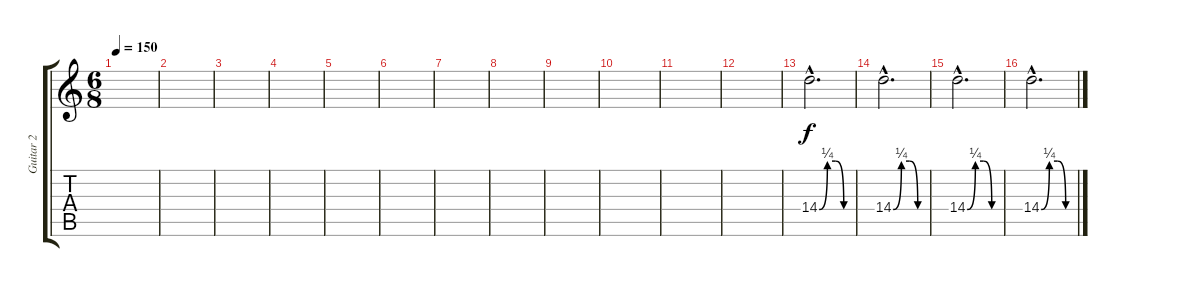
\track ("Guitar 2" "Guitar 2") {instrument distortionguitar}
\staff {score tabs}
\tuning (D4 A3 F3 C3 G2 C2) {hide}
\ts (6 8)
\tempo 150
\clef g2
\ks c
|
|
|
|
|
|
|
|
|
|
|
|
14.4{be (custom 0 0 15 1 30 1 45 0 60 0) hac}.2{d} |
14.4{be (custom 0 0 15 1 30 1 45 0 60 0) hac}.2{d} |
14.4{be (custom 0 0 15 1 30 1 45 0 60 0) hac}.2{d} |
14.4{be (custom 0 0 15 1 30 1 45 0 60 0) hac}.2{d}
